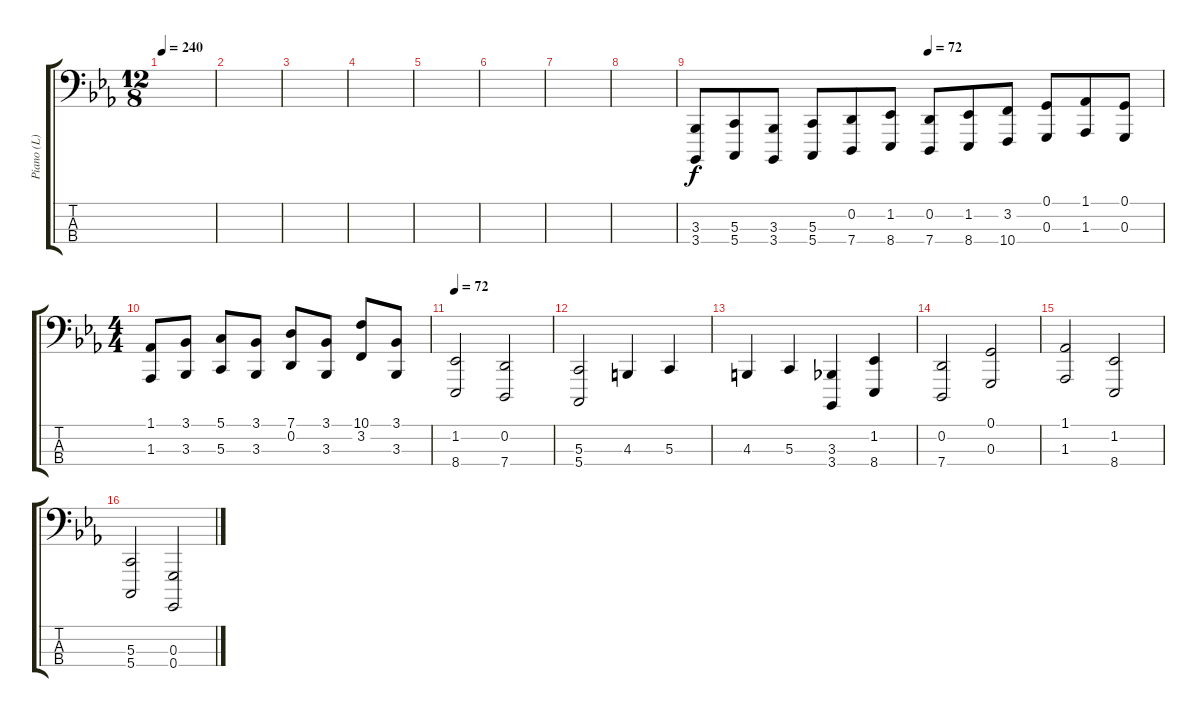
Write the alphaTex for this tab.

\track ("Piano (L)" "Piano (L)") {instrument acousticgrandpiano}
\staff {score tabs}
\tuning (G2 D2 G1 G0) {hide}
\ts (12 8)
\tempo 240
\clef f4
\ks eb
|
|
|
|
|
|
|
|
\tempo (72 0.5)
(3.3 3.4).8 (5.3 5.4).8 (3.3 3.4).8 (5.3 5.4).8 (0.2 7.4).8 (1.2 8.4).8 (0.2 7.4).8 (1.2 8.4).8 (3.2 10.4).8 (0.1 0.3).8 (1.1 1.3).8 (0.1 0.3).8 |
\ts (4 4)
(1.1 1.3).8 (3.1 3.3).8 (5.1 5.3).8 (3.1 3.3).8 (7.1 0.2).8 (3.1 3.3).8 (10.1 3.2).8 (3.1 3.3).8 |
\tempo 72
(1.2 8.4).2 (0.2 7.4).2 |
(5.3 5.4).2 4.3.4 5.3.4 |
4.3.4 5.3.4 (3.3 3.4).4 (1.2 8.4).4 |
(0.2 7.4).2 (0.1 0.3).2 |
(1.1 1.3).2 (1.2 8.4).2 |
(5.3 5.4).2 (0.3 0.4).2
